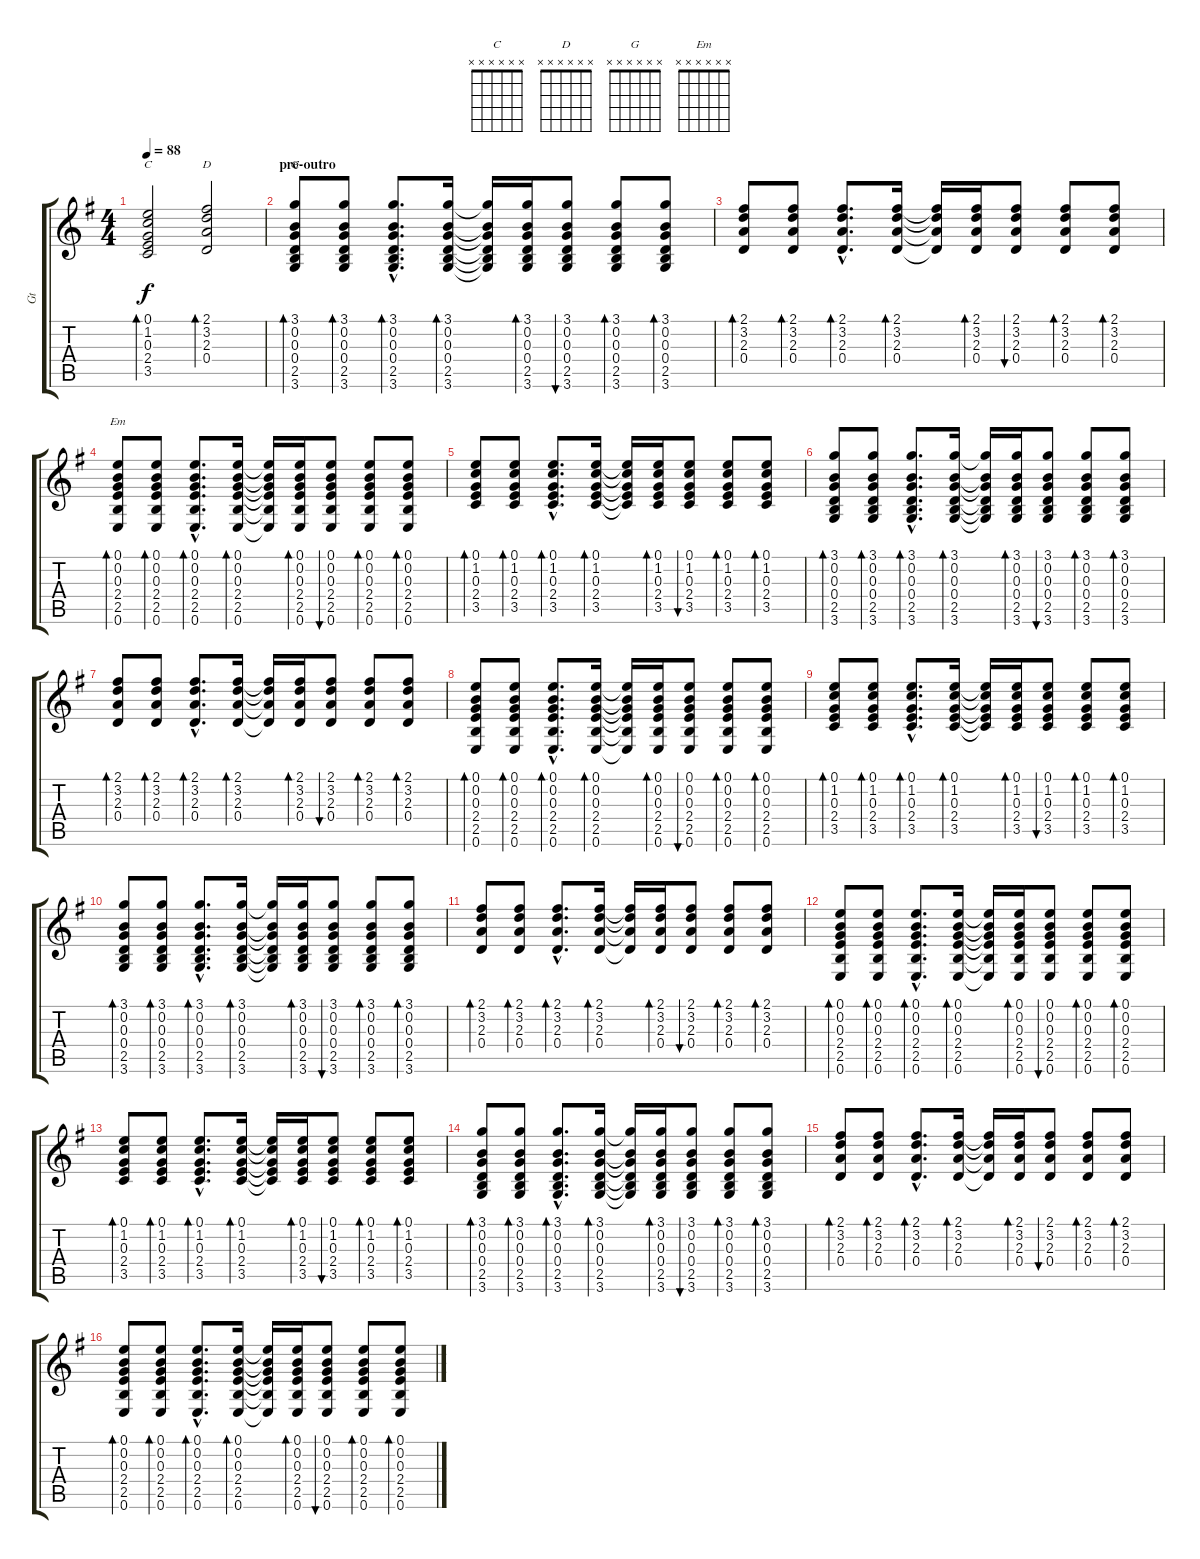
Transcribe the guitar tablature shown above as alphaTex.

\track ("Gt" "Gt") {instrument acousticguitarnylon}
\staff {score tabs}
\tuning (E4 B3 G3 D3 A2 E2) {hide}
\chord ("C" x x x x x x)
\chord ("D" x x x x x x)
\chord ("G" x x x x x x)
\chord ("Em" x x x x x x)
\ts (4 4)
\tempo 88
\clef g2
\ks g
(0.1 1.2 0.3 2.4 3.5).2{bd 60 ch "C" dy f} (2.1 3.2 2.3 0.4).2{bd 60 ch "D"} |
\section ("" "pre-outro")
(3.1 0.2 0.3 0.4 2.5 3.6).8{bd 60 ch "G"} (3.1 0.2 0.3 0.4 2.5 3.6).8{bd 60} (3.1{hac} 0.2{hac} 0.3{hac} 0.4{hac} 2.5{hac} 3.6{hac}).8{d bd 60} (3.1 0.2 0.3 0.4 2.5 3.6).16{bd 60} (3.1{t} 0.2{t} 0.3{t} 0.4{t} 2.5{t} 3.6{t}).16 (3.1 0.2 0.3 0.4 2.5 3.6).16{bd 30} (3.1 0.2 0.3 0.4 2.5 3.6).8{bu 30} (3.1 0.2 0.3 0.4 2.5 3.6).8{bd 60} (3.1 0.2 0.3 0.4 2.5 3.6).8{bd 60} |
(2.1 3.2 2.3 0.4).8{bd 60} (2.1 3.2 2.3 0.4).8{bd 60} (2.1{hac} 3.2{hac} 2.3{hac} 0.4{hac}).8{d bd 60} (2.1 3.2 2.3 0.4).16{bd 60} (2.1{t} 3.2{t} 2.3{t} 0.4{t}).16 (2.1 3.2 2.3 0.4).16{bd 30} (2.1 3.2 2.3 0.4).8{bu 30} (2.1 3.2 2.3 0.4).8{bd 60} (2.1 3.2 2.3 0.4).8{bd 60} |
(0.1 0.2 0.3 2.4 2.5 0.6).8{bd 60 ch "Em"} (0.1 0.2 0.3 2.4 2.5 0.6).8{bd 60} (0.1{hac} 0.2{hac} 0.3{hac} 2.4{hac} 2.5{hac} 0.6{hac}).8{d bd 60} (0.1 0.2 0.3 2.4 2.5 0.6).16{bd 60} (0.1{t} 0.2{t} 0.3{t} 2.4{t} 2.5{t} 0.6{t}).16 (0.1 0.2 0.3 2.4 2.5 0.6).16{bd 30} (0.1 0.2 0.3 2.4 2.5 0.6).8{bu 30} (0.1 0.2 0.3 2.4 2.5 0.6).8{bd 60} (0.1 0.2 0.3 2.4 2.5 0.6).8{bd 60} |
(0.1 1.2 0.3 2.4 3.5).8{bd 60} (0.1 1.2 0.3 2.4 3.5).8{bd 60} (0.1{hac} 1.2{hac} 0.3{hac} 2.4{hac} 3.5{hac}).8{d bd 60} (0.1 1.2 0.3 2.4 3.5).16{bd 60} (0.1{t} 1.2{t} 0.3{t} 2.4{t} 3.5{t}).16 (0.1 1.2 0.3 2.4 3.5).16{bd 30} (0.1 1.2 0.3 2.4 3.5).8{bu 30} (0.1 1.2 0.3 2.4 3.5).8{bd 60} (0.1 1.2 0.3 2.4 3.5).8{bd 60} |
(3.1 0.2 0.3 0.4 2.5 3.6).8{bd 60} (3.1 0.2 0.3 0.4 2.5 3.6).8{bd 60} (3.1{hac} 0.2{hac} 0.3{hac} 0.4{hac} 2.5{hac} 3.6{hac}).8{d bd 60} (3.1 0.2 0.3 0.4 2.5 3.6).16{bd 60} (3.1{t} 0.2{t} 0.3{t} 0.4{t} 2.5{t} 3.6{t}).16 (3.1 0.2 0.3 0.4 2.5 3.6).16{bd 30} (3.1 0.2 0.3 0.4 2.5 3.6).8{bu 30} (3.1 0.2 0.3 0.4 2.5 3.6).8{bd 60} (3.1 0.2 0.3 0.4 2.5 3.6).8{bd 60} |
(2.1 3.2 2.3 0.4).8{bd 60} (2.1 3.2 2.3 0.4).8{bd 60} (2.1{hac} 3.2{hac} 2.3{hac} 0.4{hac}).8{d bd 60} (2.1 3.2 2.3 0.4).16{bd 60} (2.1{t} 3.2{t} 2.3{t} 0.4{t}).16 (2.1 3.2 2.3 0.4).16{bd 30} (2.1 3.2 2.3 0.4).8{bu 30} (2.1 3.2 2.3 0.4).8{bd 60} (2.1 3.2 2.3 0.4).8{bd 60} |
(0.1 0.2 0.3 2.4 2.5 0.6).8{bd 60} (0.1 0.2 0.3 2.4 2.5 0.6).8{bd 60} (0.1{hac} 0.2{hac} 0.3{hac} 2.4{hac} 2.5{hac} 0.6{hac}).8{d bd 60} (0.1 0.2 0.3 2.4 2.5 0.6).16{bd 60} (0.1{t} 0.2{t} 0.3{t} 2.4{t} 2.5{t} 0.6{t}).16 (0.1 0.2 0.3 2.4 2.5 0.6).16{bd 30} (0.1 0.2 0.3 2.4 2.5 0.6).8{bu 30} (0.1 0.2 0.3 2.4 2.5 0.6).8{bd 60} (0.1 0.2 0.3 2.4 2.5 0.6).8{bd 60} |
(0.1 1.2 0.3 2.4 3.5).8{bd 60} (0.1 1.2 0.3 2.4 3.5).8{bd 60} (0.1{hac} 1.2{hac} 0.3{hac} 2.4{hac} 3.5{hac}).8{d bd 60} (0.1 1.2 0.3 2.4 3.5).16{bd 60} (0.1{t} 1.2{t} 0.3{t} 2.4{t} 3.5{t}).16 (0.1 1.2 0.3 2.4 3.5).16{bd 30} (0.1 1.2 0.3 2.4 3.5).8{bu 30} (0.1 1.2 0.3 2.4 3.5).8{bd 60} (0.1 1.2 0.3 2.4 3.5).8{bd 60} |
(3.1 0.2 0.3 0.4 2.5 3.6).8{bd 60} (3.1 0.2 0.3 0.4 2.5 3.6).8{bd 60} (3.1{hac} 0.2{hac} 0.3{hac} 0.4{hac} 2.5{hac} 3.6{hac}).8{d bd 60} (3.1 0.2 0.3 0.4 2.5 3.6).16{bd 60} (3.1{t} 0.2{t} 0.3{t} 0.4{t} 2.5{t} 3.6{t}).16 (3.1 0.2 0.3 0.4 2.5 3.6).16{bd 30} (3.1 0.2 0.3 0.4 2.5 3.6).8{bu 30} (3.1 0.2 0.3 0.4 2.5 3.6).8{bd 60} (3.1 0.2 0.3 0.4 2.5 3.6).8{bd 60} |
(2.1 3.2 2.3 0.4).8{bd 60} (2.1 3.2 2.3 0.4).8{bd 60} (2.1{hac} 3.2{hac} 2.3{hac} 0.4{hac}).8{d bd 60} (2.1 3.2 2.3 0.4).16{bd 60} (2.1{t} 3.2{t} 2.3{t} 0.4{t}).16 (2.1 3.2 2.3 0.4).16{bd 30} (2.1 3.2 2.3 0.4).8{bu 30} (2.1 3.2 2.3 0.4).8{bd 60} (2.1 3.2 2.3 0.4).8{bd 60} |
(0.1 0.2 0.3 2.4 2.5 0.6).8{bd 60} (0.1 0.2 0.3 2.4 2.5 0.6).8{bd 60} (0.1{hac} 0.2{hac} 0.3{hac} 2.4{hac} 2.5{hac} 0.6{hac}).8{d bd 60} (0.1 0.2 0.3 2.4 2.5 0.6).16{bd 60} (0.1{t} 0.2{t} 0.3{t} 2.4{t} 2.5{t} 0.6{t}).16 (0.1 0.2 0.3 2.4 2.5 0.6).16{bd 30} (0.1 0.2 0.3 2.4 2.5 0.6).8{bu 30} (0.1 0.2 0.3 2.4 2.5 0.6).8{bd 60} (0.1 0.2 0.3 2.4 2.5 0.6).8{bd 60} |
(0.1 1.2 0.3 2.4 3.5).8{bd 60} (0.1 1.2 0.3 2.4 3.5).8{bd 60} (0.1{hac} 1.2{hac} 0.3{hac} 2.4{hac} 3.5{hac}).8{d bd 60} (0.1 1.2 0.3 2.4 3.5).16{bd 60} (0.1{t} 1.2{t} 0.3{t} 2.4{t} 3.5{t}).16 (0.1 1.2 0.3 2.4 3.5).16{bd 30} (0.1 1.2 0.3 2.4 3.5).8{bu 30} (0.1 1.2 0.3 2.4 3.5).8{bd 60} (0.1 1.2 0.3 2.4 3.5).8{bd 60} |
(3.1 0.2 0.3 0.4 2.5 3.6).8{bd 60} (3.1 0.2 0.3 0.4 2.5 3.6).8{bd 60} (3.1{hac} 0.2{hac} 0.3{hac} 0.4{hac} 2.5{hac} 3.6{hac}).8{d bd 60} (3.1 0.2 0.3 0.4 2.5 3.6).16{bd 60} (3.1{t} 0.2{t} 0.3{t} 0.4{t} 2.5{t} 3.6{t}).16 (3.1 0.2 0.3 0.4 2.5 3.6).16{bd 30} (3.1 0.2 0.3 0.4 2.5 3.6).8{bu 30} (3.1 0.2 0.3 0.4 2.5 3.6).8{bd 60} (3.1 0.2 0.3 0.4 2.5 3.6).8{bd 60} |
(2.1 3.2 2.3 0.4).8{bd 60} (2.1 3.2 2.3 0.4).8{bd 60} (2.1{hac} 3.2{hac} 2.3{hac} 0.4{hac}).8{d bd 60} (2.1 3.2 2.3 0.4).16{bd 60} (2.1{t} 3.2{t} 2.3{t} 0.4{t}).16 (2.1 3.2 2.3 0.4).16{bd 30} (2.1 3.2 2.3 0.4).8{bu 30} (2.1 3.2 2.3 0.4).8{bd 60} (2.1 3.2 2.3 0.4).8{bd 60} |
(0.1 0.2 0.3 2.4 2.5 0.6).8{bd 60} (0.1 0.2 0.3 2.4 2.5 0.6).8{bd 60} (0.1{hac} 0.2{hac} 0.3{hac} 2.4{hac} 2.5{hac} 0.6{hac}).8{d bd 60} (0.1 0.2 0.3 2.4 2.5 0.6).16{bd 60} (0.1{t} 0.2{t} 0.3{t} 2.4{t} 2.5{t} 0.6{t}).16 (0.1 0.2 0.3 2.4 2.5 0.6).16{bd 30} (0.1 0.2 0.3 2.4 2.5 0.6).8{bu 30} (0.1 0.2 0.3 2.4 2.5 0.6).8{bd 60} (0.1 0.2 0.3 2.4 2.5 0.6).8{bd 60}
